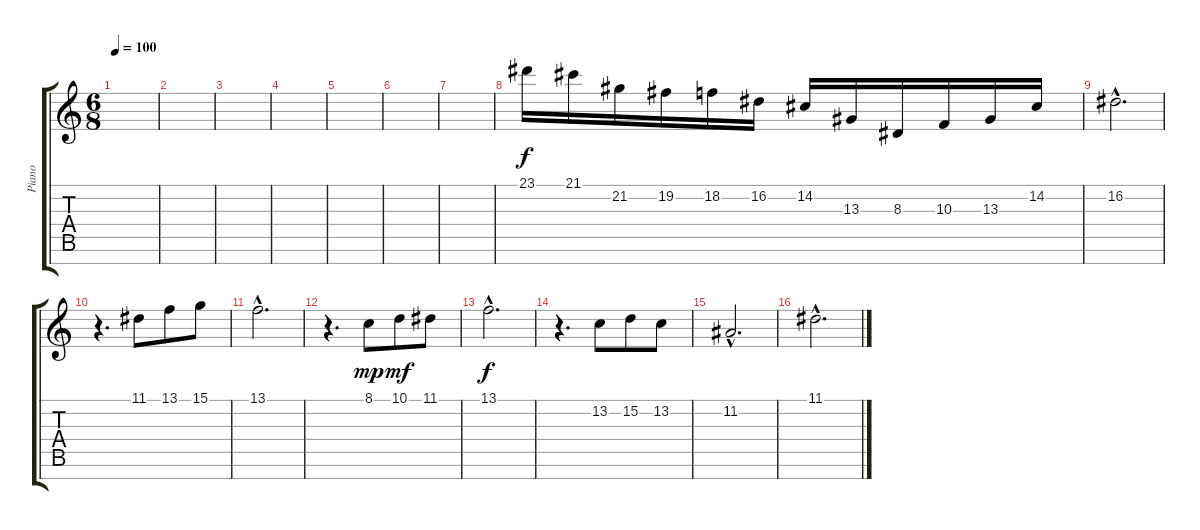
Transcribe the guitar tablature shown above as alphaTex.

\track ("Piano" "Piano") {instrument acousticgrandpiano}
\staff {score tabs}
\tuning (E4 B3 G3 D3 A2 E2 B1) {hide}
\ts (6 8)
\tempo 100
\clef g2
\ks c
|
|
|
|
|
|
|
23.1.16 21.1.16 21.2.16 19.2.16 18.2.16 16.2.16 14.2.16 13.3.16 8.3.16 10.3.16 13.3.16 14.2.16 |
16.2{hac}.2{d} |
r.4{d} 11.1.8 13.1.8 15.1.8 |
13.1{hac}.2{d} |
r.4{d} 8.1.8{dy mp} 10.1.8{dy mf} 11.1.8 |
13.1{hac}.2{d dy f} |
r.4{d} 13.2.8 15.2.8 13.2.8 |
11.2{hac}.2{d} |
11.1{hac}.2{d}
